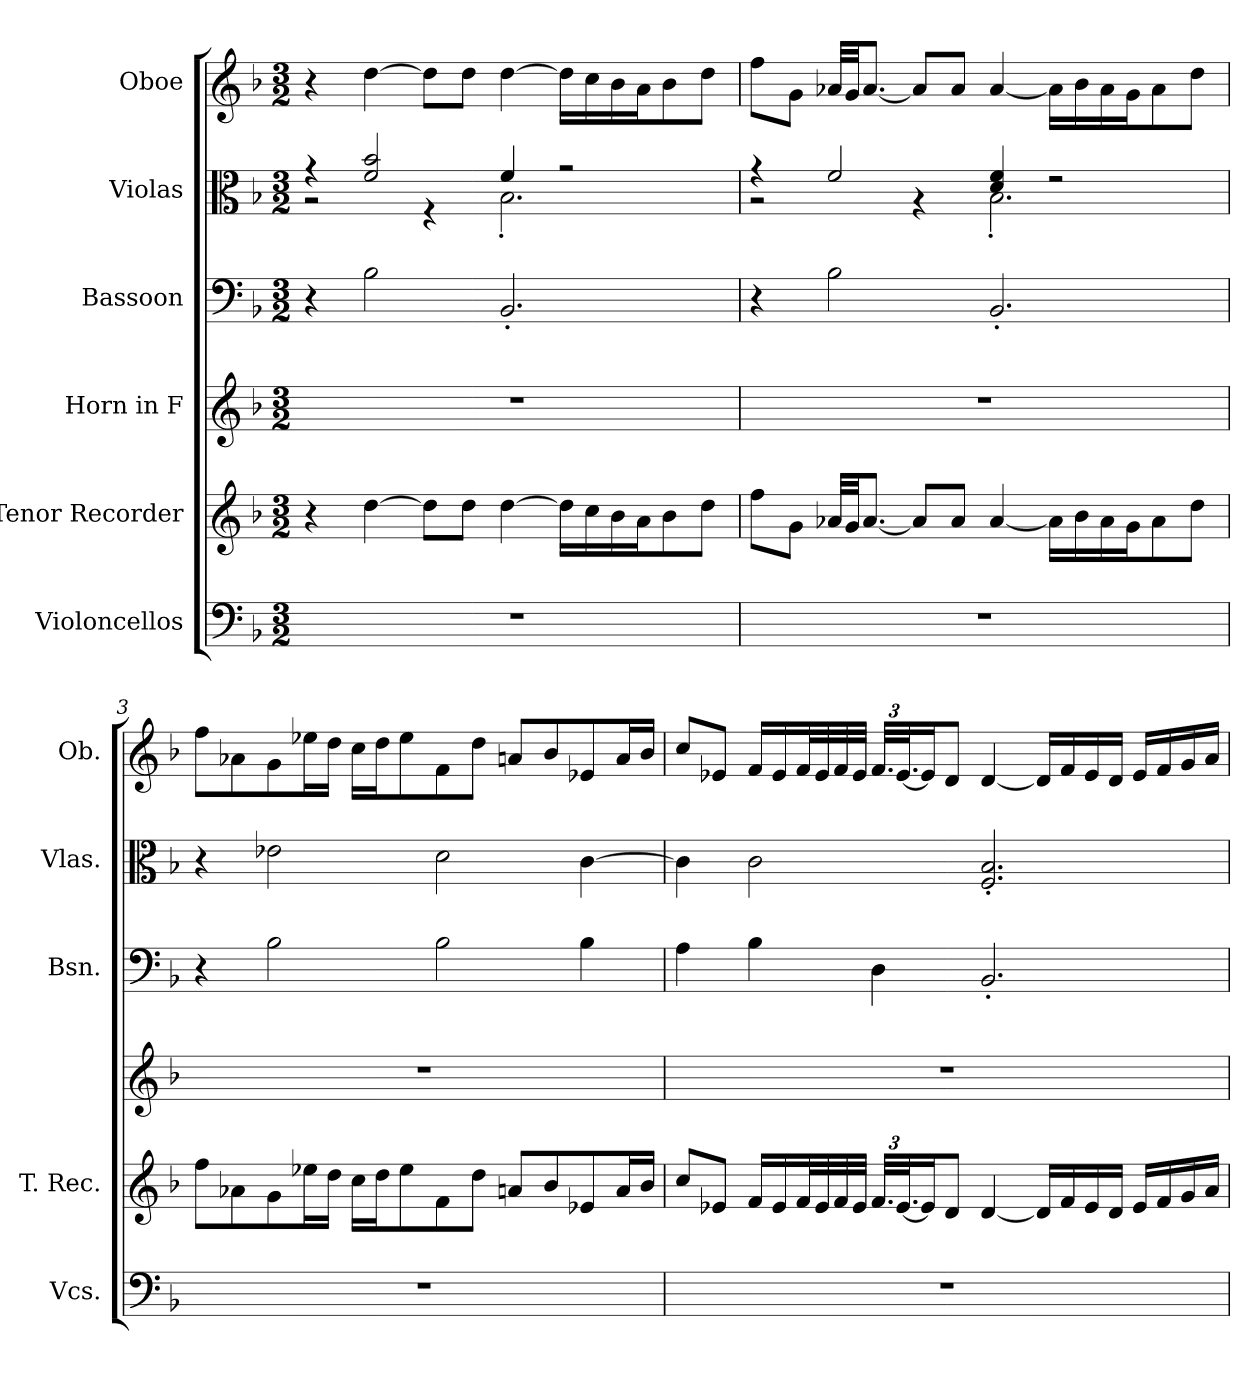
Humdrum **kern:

**kern	**kern	**kern	**kern	**kern	**kern
*part6	*part5	*part4	*part3	*part2	*part1
*staff6	*staff5	*staff4	*staff3	*staff2	*staff1
*I"Violoncellos	*I"Tenor Recorder	*I"Horn in F	*I"Bassoon	*I"Violas	*I"Oboe
*I'Vcs.	*I'T. Rec.	*	*I'Bsn.	*I'Vlas.	*I'Ob.
*clefF4	*clefG2	*clefG2	*clefF4	*clefC3	*clefG2
*	*	*ITrd4c7	*	*	*
*k[b-]	*k[b-]	*k[b-e-]	*k[b-]	*k[b-]	*k[b-]
*M3/2	*M3/2	*M3/2	*M3/2	*M3/2	*M3/2
*MM80	*MM80	*MM80	*MM80	*MM80	*MM80
=1	=1	=1	=1	=1	=1
*	*	*	*	*^	*
1.r	4r	1.r	4r	4r	2r	4r
.	[4dd\	.	2B-\	2f/ 2b-/	.	[4dd\
.	8dd\L]	.	.	.	4r	8dd\L]
.	8dd\J	.	.	.	.	8dd\J
.	[4dd\	.	2.BB-'/	4f/	2.B-'\	[4dd\
.	16dd\LL]	.	.	2r	.	16dd\LL]
.	16cc\	.	.	.	.	16cc\
.	16b-\	.	.	.	.	16b-\
.	16a\J	.	.	.	.	16a\J
.	8b-\	.	.	.	.	8b-\
.	8dd\J	.	.	.	.	8dd\J
=2	=2	=2	=2	=2	=2	=2
1.r	8ff\L	1.r	4r	4r	2r	8ff\L
.	8g\J	.	.	.	.	8g\J
.	32a-X/LLL	.	2B-\	2f/	.	32a-X/LLL
.	32g/JJ	.	.	.	.	32g/JJ
.	[8.a-/J	.	.	.	.	[8.a-/J
.	8a-/L]	.	.	.	4r	8a-/L]
.	8a-/J	.	.	.	.	8a-/J
.	[4a-/	.	2.BB-'/	4d/ 4f/	2.B-'\	[4a-/
.	16a-\LL]	.	.	2r	.	16a-\LL]
.	16b-\	.	.	.	.	16b-\
.	16a-\	.	.	.	.	16a-\
.	16g\J	.	.	.	.	16g\J
.	8a-\	.	.	.	.	8a-\
.	8dd\J	.	.	.	.	8dd\J
*	*	*	*	*v	*v	*
!!LO:LB:g=z
=3	=3	=3	=3	=3	=3
1.r	8ff\L	1.r	4r	4r	8ff\L
.	8a-X\	.	.	.	8a-X\
.	8g\	.	2B-\	2e-X\	8g\
.	16ee-X\L	.	.	.	16ee-X\L
.	16dd\JJ	.	.	.	16dd\JJ
.	16cc\LL	.	.	.	16cc\LL
.	16dd\J	.	.	.	16dd\J
.	8ee-\	.	.	.	8ee-\
.	8f\	.	2B-\	2d\	8f\
.	8dd\J	.	.	.	8dd\J
.	8an/L	.	.	.	8an/L
.	8b-/	.	.	.	8b-/
.	8e-X/	.	4B-\	[4c\	8e-X/
.	16a/L	.	.	.	16a/L
.	16b-/JJ	.	.	.	16b-/JJ
=4	=4	=4	=4	=4	=4
1.r	8cc/L	1.r	4A\	4c\]	8cc/L
.	8e-X/J	.	.	.	8e-X/J
.	16f/LL	.	4B-\	2c\	16f/LL
.	16e-/	.	.	.	16e-/
.	32f/L	.	.	.	32f/L
.	32e-/	.	.	.	32e-/
.	32f/	.	.	.	32f/
.	32e-/JJJ	.	.	.	32e-/JJJ
*	*Xbrackettup	*	*	*	*Xbrackettup
.	48.f/LLL	.	4D\	.	48.f/LLL
.	[48.e-/J	.	.	.	[48.e-/J
.	16e-/J]	.	.	.	16e-/J]
.	8d/J	.	.	.	8d/J
.	[4d/	.	2.BB-'/	2.F/' 2.B-/'	[4d/
.	16d/LL]	.	.	.	16d/LL]
.	16f/	.	.	.	16f/
.	16e-/	.	.	.	16e-/
.	16d/JJ	.	.	.	16d/JJ
.	16e-/LL	.	.	.	16e-/LL
.	16f/	.	.	.	16f/
.	16g/	.	.	.	16g/
.	16a/JJ	.	.	.	16a/JJ
=	=	=	=	=	=
*-	*-	*-	*-	*-	*-
